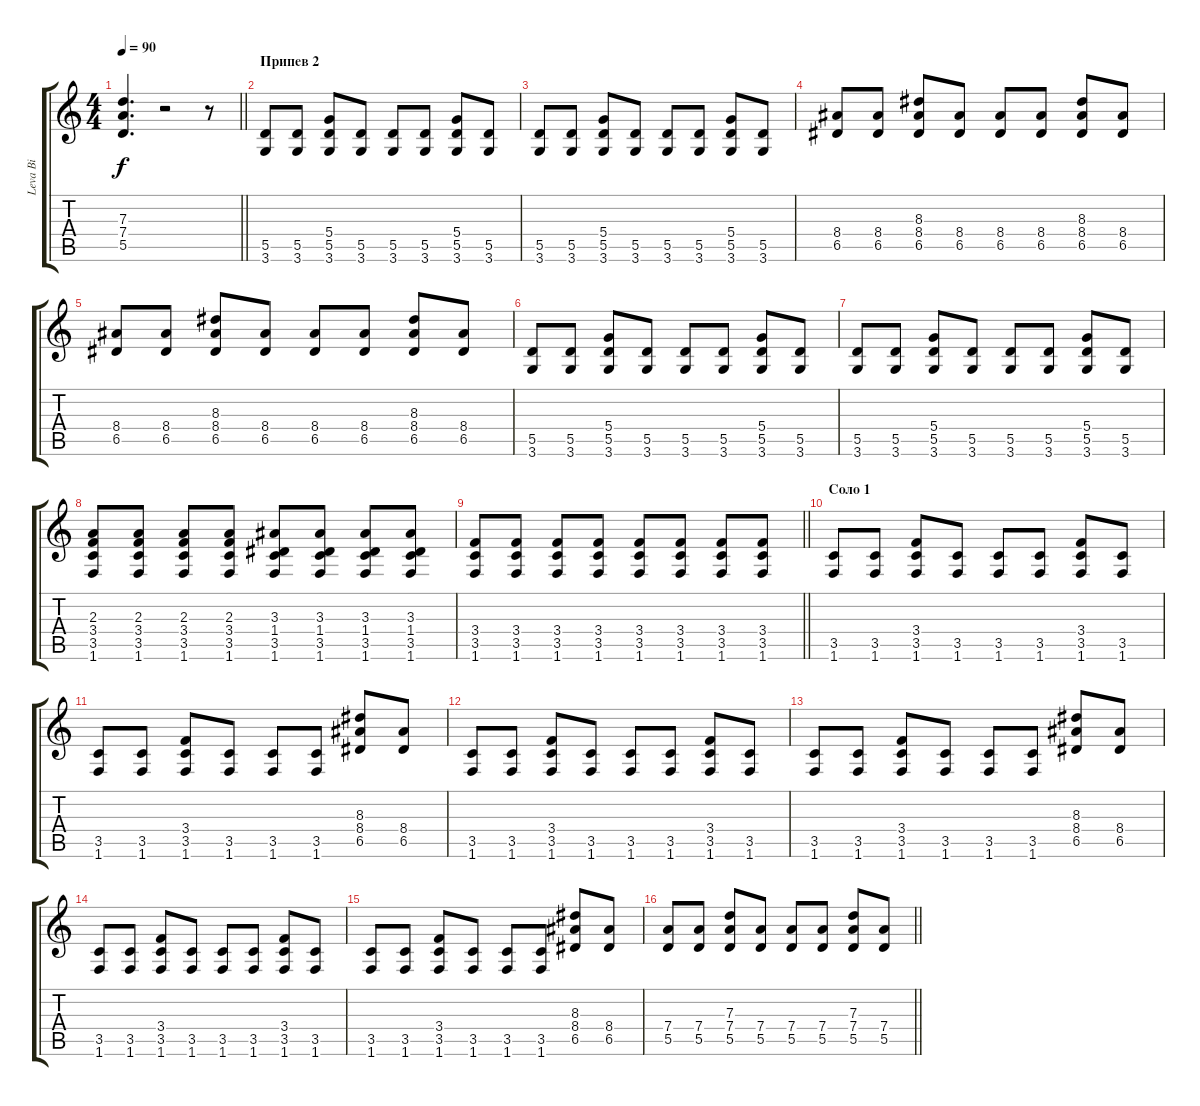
\track ("Leva Bi" "Leva Bi") {instrument distortionguitar}
\staff {score tabs}
\tuning (E4 B3 G3 D3 A2 E2) {hide}
\ts (4 4)
\tempo 90
\clef g2
\barLineRight lightlight
\ks c
(7.3 7.4 5.5).4{d dy f} r.2 r.8 |
\section ("" "Припев 2")
(5.5 3.6).8 (5.5 3.6).8 (5.4 5.5 3.6).8 (5.5 3.6).8 (5.5 3.6).8 (5.5 3.6).8 (5.4 5.5 3.6).8 (5.5 3.6).8 |
(5.5 3.6).8 (5.5 3.6).8 (5.4 5.5 3.6).8 (5.5 3.6).8 (5.5 3.6).8 (5.5 3.6).8 (5.4 5.5 3.6).8 (5.5 3.6).8 |
(8.4 6.5).8 (8.4 6.5).8 (8.3 8.4 6.5).8 (8.4 6.5).8 (8.4 6.5).8 (8.4 6.5).8 (8.3 8.4 6.5).8 (8.4 6.5).8 |
(8.4 6.5).8 (8.4 6.5).8 (8.3 8.4 6.5).8 (8.4 6.5).8 (8.4 6.5).8 (8.4 6.5).8 (8.3 8.4 6.5).8 (8.4 6.5).8 |
(5.5 3.6).8 (5.5 3.6).8 (5.4 5.5 3.6).8 (5.5 3.6).8 (5.5 3.6).8 (5.5 3.6).8 (5.4 5.5 3.6).8 (5.5 3.6).8 |
(5.5 3.6).8 (5.5 3.6).8 (5.4 5.5 3.6).8 (5.5 3.6).8 (5.5 3.6).8 (5.5 3.6).8 (5.4 5.5 3.6).8 (5.5 3.6).8 |
(2.3 3.4 3.5 1.6).8 (2.3 3.4 3.5 1.6).8 (2.3 3.4 3.5 1.6).8 (2.3 3.4 3.5 1.6).8 (3.3 1.4 3.5 1.6).8 (3.3 1.4 3.5 1.6).8 (3.3 1.4 3.5 1.6).8 (3.3 1.4 3.5 1.6).8 |
\barLineRight lightlight
(3.4 3.5 1.6).8 (3.4 3.5 1.6).8 (3.4 3.5 1.6).8 (3.4 3.5 1.6).8 (3.4 3.5 1.6).8 (3.4 3.5 1.6).8 (3.4 3.5 1.6).8 (3.4 3.5 1.6).8 |
\section ("" "Соло 1")
(3.5 1.6).8 (3.5 1.6).8 (3.4 3.5 1.6).8 (3.5 1.6).8 (3.5 1.6).8 (3.5 1.6).8 (3.4 3.5 1.6).8 (3.5 1.6).8 |
(3.5 1.6).8 (3.5 1.6).8 (3.4 3.5 1.6).8 (3.5 1.6).8 (3.5 1.6).8 (3.5 1.6).8 (8.3 8.4 6.5).8 (8.4 6.5).8 |
(3.5 1.6).8 (3.5 1.6).8 (3.4 3.5 1.6).8 (3.5 1.6).8 (3.5 1.6).8 (3.5 1.6).8 (3.4 3.5 1.6).8 (3.5 1.6).8 |
(3.5 1.6).8 (3.5 1.6).8 (3.4 3.5 1.6).8 (3.5 1.6).8 (3.5 1.6).8 (3.5 1.6).8 (8.3 8.4 6.5).8 (8.4 6.5).8 |
(3.5 1.6).8 (3.5 1.6).8 (3.4 3.5 1.6).8 (3.5 1.6).8 (3.5 1.6).8 (3.5 1.6).8 (3.4 3.5 1.6).8 (3.5 1.6).8 |
(3.5 1.6).8 (3.5 1.6).8 (3.4 3.5 1.6).8 (3.5 1.6).8 (3.5 1.6).8 (3.5 1.6).8 (8.3 8.4 6.5).8 (8.4 6.5).8 |
\barLineRight lightlight
(7.4 5.5).8 (7.4 5.5).8 (7.3 7.4 5.5).8 (7.4 5.5).8 (7.4 5.5).8 (7.4 5.5).8 (7.3 7.4 5.5).8 (7.4 5.5).8
